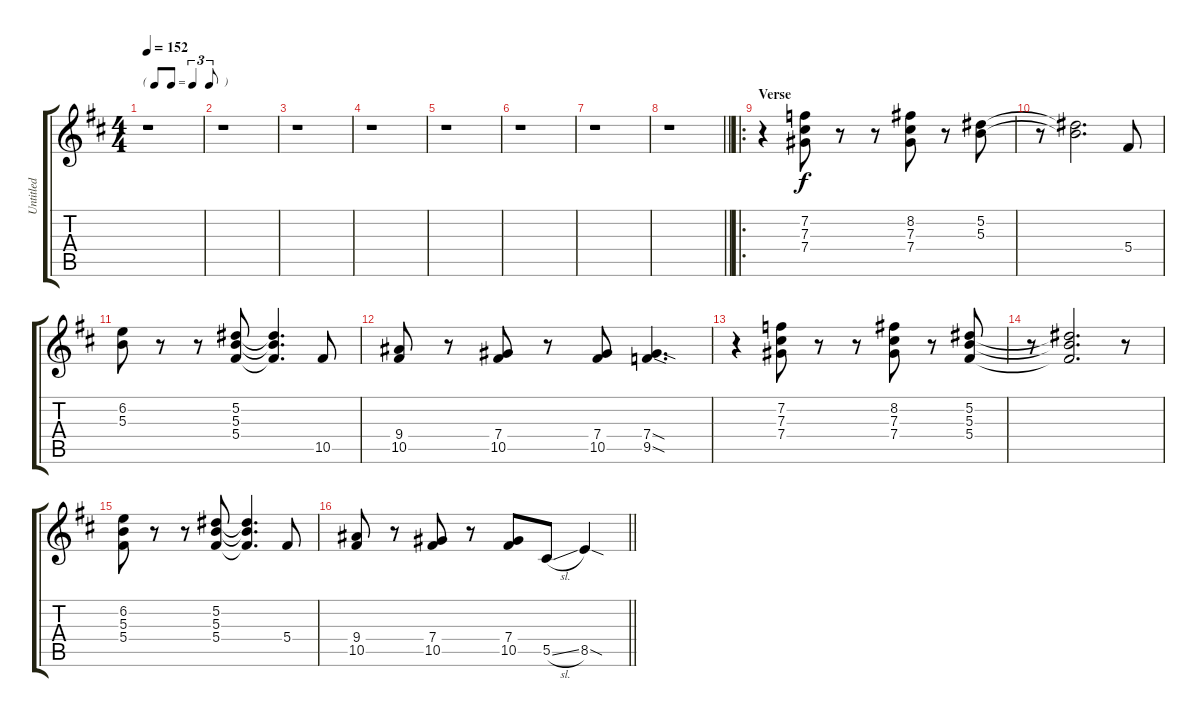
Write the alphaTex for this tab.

\track ("Untitled" "Untitled") {instrument distortionguitar}
\staff {score tabs}
\tuning (Eb4 Bb3 Gb3 Db3 Ab2 Eb2) {hide}
\ts (4 4)
\tf triplet8th
\tempo 152
\clef g2
\ks d
r.1{dy f instrument distortionguitar} |
r.1 |
r.1 |
r.1 |
r.1 |
r.1 |
r.1 |
\barLineRight lightlight
r.1 |
\ro
\section ("" "Verse")
r.4 (7.2 7.3 7.4).8 r.8 r.8 (8.2 7.3 7.4).8 r.8 (5.2 5.3).8 |
r.8 (5.2{t} 5.3{t}).2{d} 5.4.8 |
(6.2 5.3).8 r.8 r.8 (5.2 5.3 5.4).8 (5.2{t} 5.3{t} 5.4{t}).4{d} 10.5.8 |
(9.4 10.5).8 r.8 (7.4 10.5).8 r.8 (7.4 10.5).8 (7.4{sod} 9.5{sod}).4{d} |
r.4 (7.2 7.3 7.4).8 r.8 r.8 (8.2 7.3 7.4).8 r.8 (5.2 5.3 5.4).8 |
r.8 (5.2{t} 5.3{t} 5.4{t}).2{d} r.8 |
(6.2 5.3 5.4).8 r.8 r.8 (5.2 5.3 5.4).8 (5.2{t} 5.3{t} 5.4{t}).4{d} 5.4.8 |
\barLineRight lightlight
(9.4 10.5).8 r.8 (7.4 10.5).8 r.8 (7.4 10.5).8 5.5{sl}.8 8.5{sod}.4
